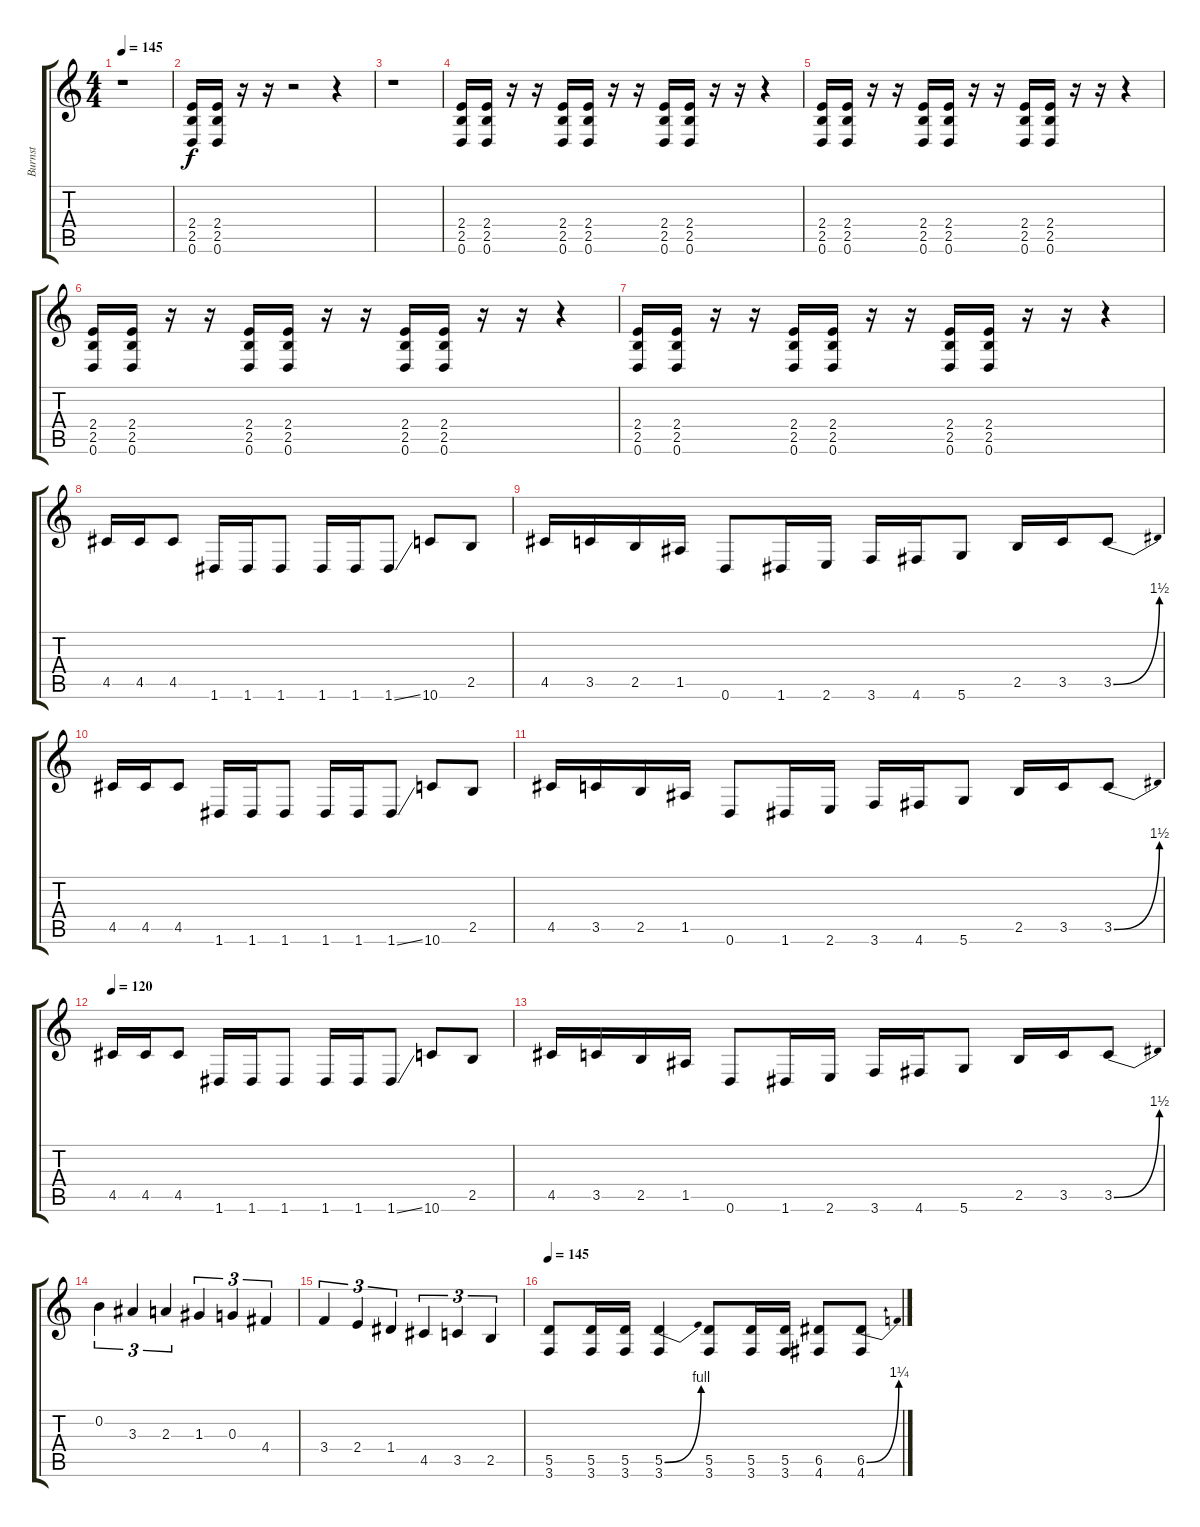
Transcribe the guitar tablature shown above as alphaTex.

\track ("Burnst" "Burnst") {instrument distortionguitar}
\staff {score tabs}
\tuning (E4 B3 G3 D3 A2 D2) {hide}
\ts (4 4)
\tempo 145
\clef g2
\ks c
r.1{dy f} |
(2.4 2.5 0.6).16 (2.4 2.5 0.6).16 r.16 r.16 r.2 r.4 |
r.1 |
(2.4 2.5 0.6).16 (2.4 2.5 0.6).16 r.16 r.16 (2.4 2.5 0.6).16 (2.4 2.5 0.6).16 r.16 r.16 (2.4 2.5 0.6).16 (2.4 2.5 0.6).16 r.16 r.16 r.4 |
(2.4 2.5 0.6).16 (2.4 2.5 0.6).16 r.16 r.16 (2.4 2.5 0.6).16 (2.4 2.5 0.6).16 r.16 r.16 (2.4 2.5 0.6).16 (2.4 2.5 0.6).16 r.16 r.16 r.4 |
(2.4 2.5 0.6).16 (2.4 2.5 0.6).16 r.16 r.16 (2.4 2.5 0.6).16 (2.4 2.5 0.6).16 r.16 r.16 (2.4 2.5 0.6).16 (2.4 2.5 0.6).16 r.16 r.16 r.4 |
(2.4 2.5 0.6).16 (2.4 2.5 0.6).16 r.16 r.16 (2.4 2.5 0.6).16 (2.4 2.5 0.6).16 r.16 r.16 (2.4 2.5 0.6).16 (2.4 2.5 0.6).16 r.16 r.16 r.4 |
4.5.16 4.5.16 4.5.8 1.6.16 1.6.16 1.6.8 1.6.16 1.6.16 1.6{ss}.8 10.6.8 2.5.8 |
4.5.16 3.5.16 2.5.16 1.5.16 0.6.8 1.6.16 2.6.16 3.6.16 4.6.16 5.6.8 2.5.16 3.5.16 3.5{be (bend 0 0 60 6)}.8 |
4.5.16 4.5.16 4.5.8 1.6.16 1.6.16 1.6.8 1.6.16 1.6.16 1.6{ss}.8 10.6.8 2.5.8 |
4.5.16 3.5.16 2.5.16 1.5.16 0.6.8 1.6.16 2.6.16 3.6.16 4.6.16 5.6.8 2.5.16 3.5.16 3.5{be (bend 0 0 60 6)}.8 |
\tempo 120
4.5.16 4.5.16 4.5.8 1.6.16 1.6.16 1.6.8 1.6.16 1.6.16 1.6{ss}.8 10.6.8 2.5.8 |
4.5.16 3.5.16 2.5.16 1.5.16 0.6.8 1.6.16 2.6.16 3.6.16 4.6.16 5.6.8 2.5.16 3.5.16 3.5{be (bend 0 0 60 6)}.8 |
0.2.4{tu (3 2)} 3.3.4{tu (3 2)} 2.3.4{tu (3 2)} 1.3.4{tu (3 2)} 0.3.4{tu (3 2)} 4.4.4{tu (3 2)} |
3.4.4{tu (3 2)} 2.4.4{tu (3 2)} 1.4.4{tu (3 2)} 4.5.4{tu (3 2)} 3.5.4{tu (3 2)} 2.5.4{tu (3 2)} |
\tempo 145
(5.5 3.6).8{volume 16} (5.5 3.6).16 (5.5 3.6).16 (5.5{be (bend 0 0 60 4)} 3.6).4 (5.5 3.6).8 (5.5 3.6).16 (5.5 3.6).16 (6.5 4.6).8 (6.5{be (bend 0 0 60 5)} 4.6).8
